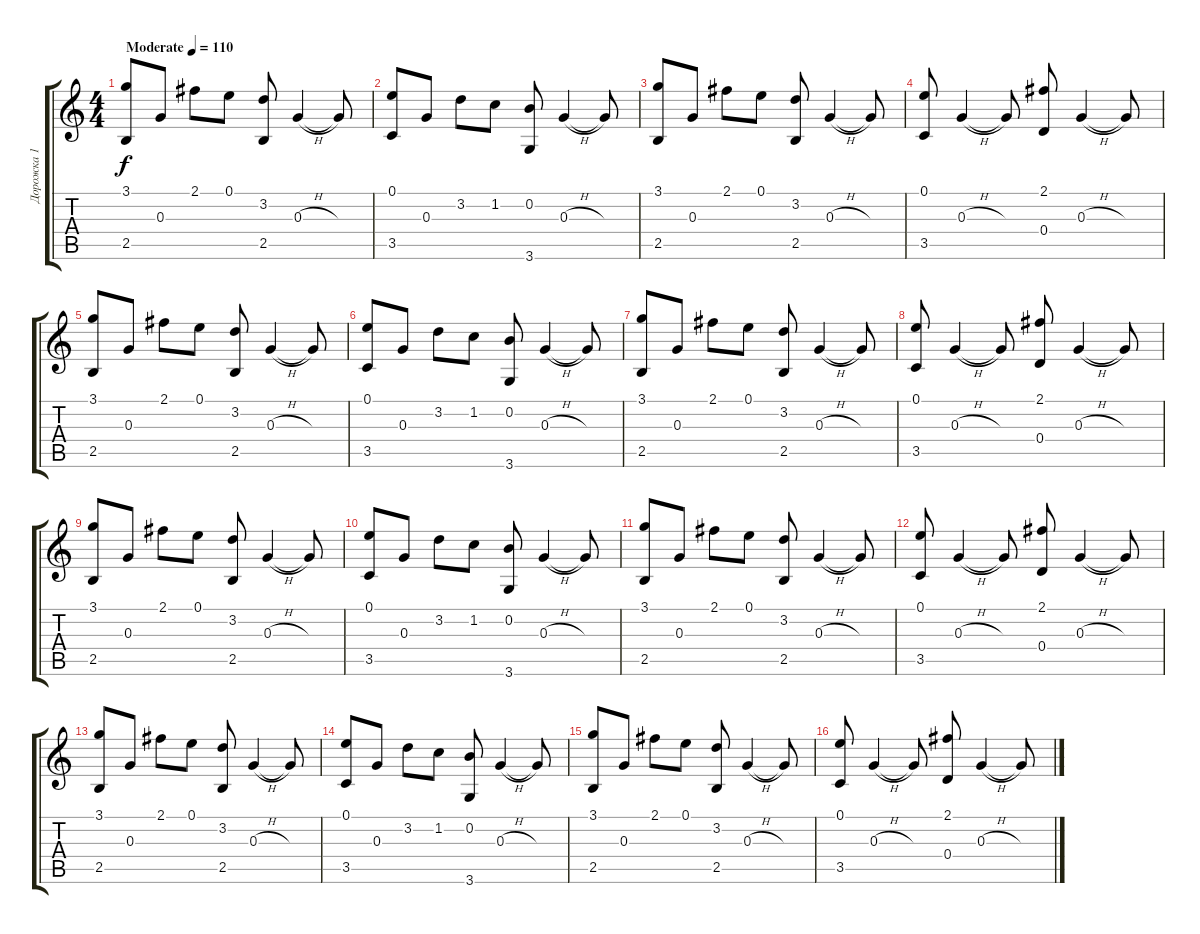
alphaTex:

\track ("Дорожка 1" "Дорожка 1") {instrument acousticguitarsteel}
\staff {score tabs}
\tuning (E4 B3 G3 D3 A2 E2) {hide}
\ts (4 4)
\tempo (110 "Moderate")
\clef g2
\ks c
(3.1 2.5).8{dy f instrument acousticguitarsteel} 0.3.8 2.1.8 0.1.8 (3.2 2.5).8 0.3{h}.4 0.3{t}.8 |
(0.1 3.5).8 0.3.8 3.2.8 1.2.8 (0.2 3.6).8 0.3{h}.4 0.3{t}.8 |
(3.1 2.5).8 0.3.8 2.1.8 0.1.8 (3.2 2.5).8 0.3{h}.4 0.3{t}.8 |
(0.1 3.5).8 0.3{h}.4 0.3{t}.8 (2.1 0.4).8 0.3{h}.4 0.3{t}.8 |
(3.1 2.5).8 0.3.8 2.1.8 0.1.8 (3.2 2.5).8 0.3{h}.4 0.3{t}.8 |
(0.1 3.5).8 0.3.8 3.2.8 1.2.8 (0.2 3.6).8 0.3{h}.4 0.3{t}.8 |
(3.1 2.5).8 0.3.8 2.1.8 0.1.8 (3.2 2.5).8 0.3{h}.4 0.3{t}.8 |
(0.1 3.5).8 0.3{h}.4 0.3{t}.8 (2.1 0.4).8 0.3{h}.4 0.3{t}.8 |
(3.1 2.5).8 0.3.8 2.1.8 0.1.8 (3.2 2.5).8 0.3{h}.4 0.3{t}.8 |
(0.1 3.5).8 0.3.8 3.2.8 1.2.8 (0.2 3.6).8 0.3{h}.4 0.3{t}.8 |
(3.1 2.5).8 0.3.8 2.1.8 0.1.8 (3.2 2.5).8 0.3{h}.4 0.3{t}.8 |
(0.1 3.5).8 0.3{h}.4 0.3{t}.8 (2.1 0.4).8 0.3{h}.4 0.3{t}.8 |
(3.1 2.5).8 0.3.8 2.1.8 0.1.8 (3.2 2.5).8 0.3{h}.4 0.3{t}.8 |
(0.1 3.5).8 0.3.8 3.2.8 1.2.8 (0.2 3.6).8 0.3{h}.4 0.3{t}.8 |
(3.1 2.5).8 0.3.8 2.1.8 0.1.8 (3.2 2.5).8 0.3{h}.4 0.3{t}.8 |
(0.1 3.5).8 0.3{h}.4 0.3{t}.8 (2.1 0.4).8 0.3{h}.4 0.3{t}.8
